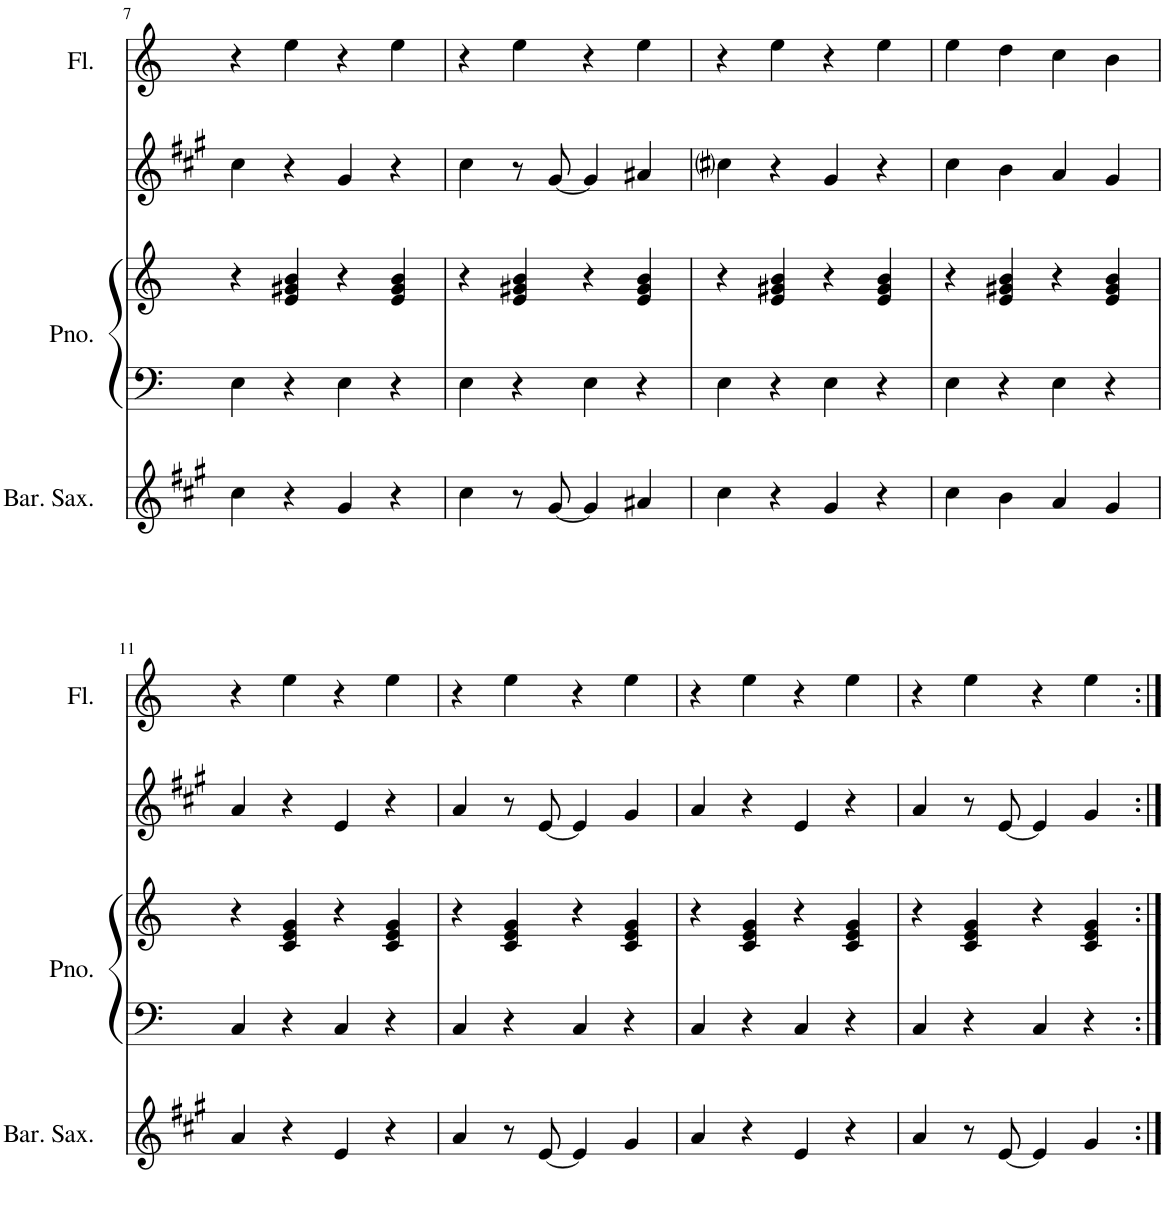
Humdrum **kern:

**kern	**kern	**kern	**kern	**kern
*part4	*part3	*part3	*part2	*part1
*staff5	*staff4	*staff3	*staff2	*staff1
*I"Baritone Saxophone	*I"Piano	*	*I"Alto Saxophone	*I"Flute
*I'Bar. Sax.	*I'Pno.	*	*I'A Sax	*I'Fl.
!!LO:PB:g=z
*clefG2	*clefF4	*clefG2	*clefG2	*clefG2
*Trd12c21	*	*	*Trd5c9	*
*k[f#c#g#]	*k[]	*k[]	*k[f#c#g#]	*k[]
*M4/4	*M4/4	*M4/4	*M4/4	*M4/4
=7	=7	=7	=7	=7
4cc#\	4E\	4r	4cc#\	4r
4r	4r	4e/ 4g#X/ 4b/	4r	4ee\
4g#/	4E\	4r	4g#/	4r
4r	4r	4e/ 4g#/ 4b/	4r	4ee\
=8	=8	=8	=8	=8
4cc#\	4E\	4r	4cc#\	4r
8r	4r	4e/ 4g#X/ 4b/	8r	4ee\
[8g#/	.	.	[8g#/	.
4g#/]	4E\	4r	4g#/]	4r
4a#X/	4r	4e/ 4g#/ 4b/	4a#X/	4ee\
=9	=9	=9	=9	=9
4cc#\	4E\	4r	4cc#i\	4r
4r	4r	4e/ 4g#X/ 4b/	4r	4ee\
4g#/	4E\	4r	4g#/	4r
4r	4r	4e/ 4g#/ 4b/	4r	4ee\
=10	=10	=10	=10	=10
4cc#\	4E\	4r	4cc#\	4ee\
4b\	4r	4e/ 4g#X/ 4b/	4b\	4dd\
4a/	4E\	4r	4a/	4cc\
4g#/	4r	4e/ 4g#/ 4b/	4g#/	4b\
!!LO:LB:g=z
=11	=11	=11	=11	=11
4a/	4C/	4r	4a/	4r
4r	4r	4c/ 4e/ 4g/	4r	4ee\
4e/	4C/	4r	4e/	4r
4r	4r	4c/ 4e/ 4g/	4r	4ee\
=12	=12	=12	=12	=12
4a/	4C/	4r	4a/	4r
8r	4r	4c/ 4e/ 4g/	8r	4ee\
[8e/	.	.	[8e/	.
4e/]	4C/	4r	4e/]	4r
4g#/	4r	4c/ 4e/ 4g/	4g#/	4ee\
=13	=13	=13	=13	=13
4a/	4C/	4r	4a/	4r
4r	4r	4c/ 4e/ 4g/	4r	4ee\
4e/	4C/	4r	4e/	4r
4r	4r	4c/ 4e/ 4g/	4r	4ee\
=14	=14	=14	=14	=14
4a/	4C/	4r	4a/	4r
8r	4r	4c/ 4e/ 4g/	8r	4ee\
[8e/	.	.	[8e/	.
4e/]	4C/	4r	4e/]	4r
4g#/	4r	4c/ 4e/ 4g/	4g#/	4ee\
=:|!	=:|!	=:|!	=:|!	=:|!
*-	*-	*-	*-	*-
